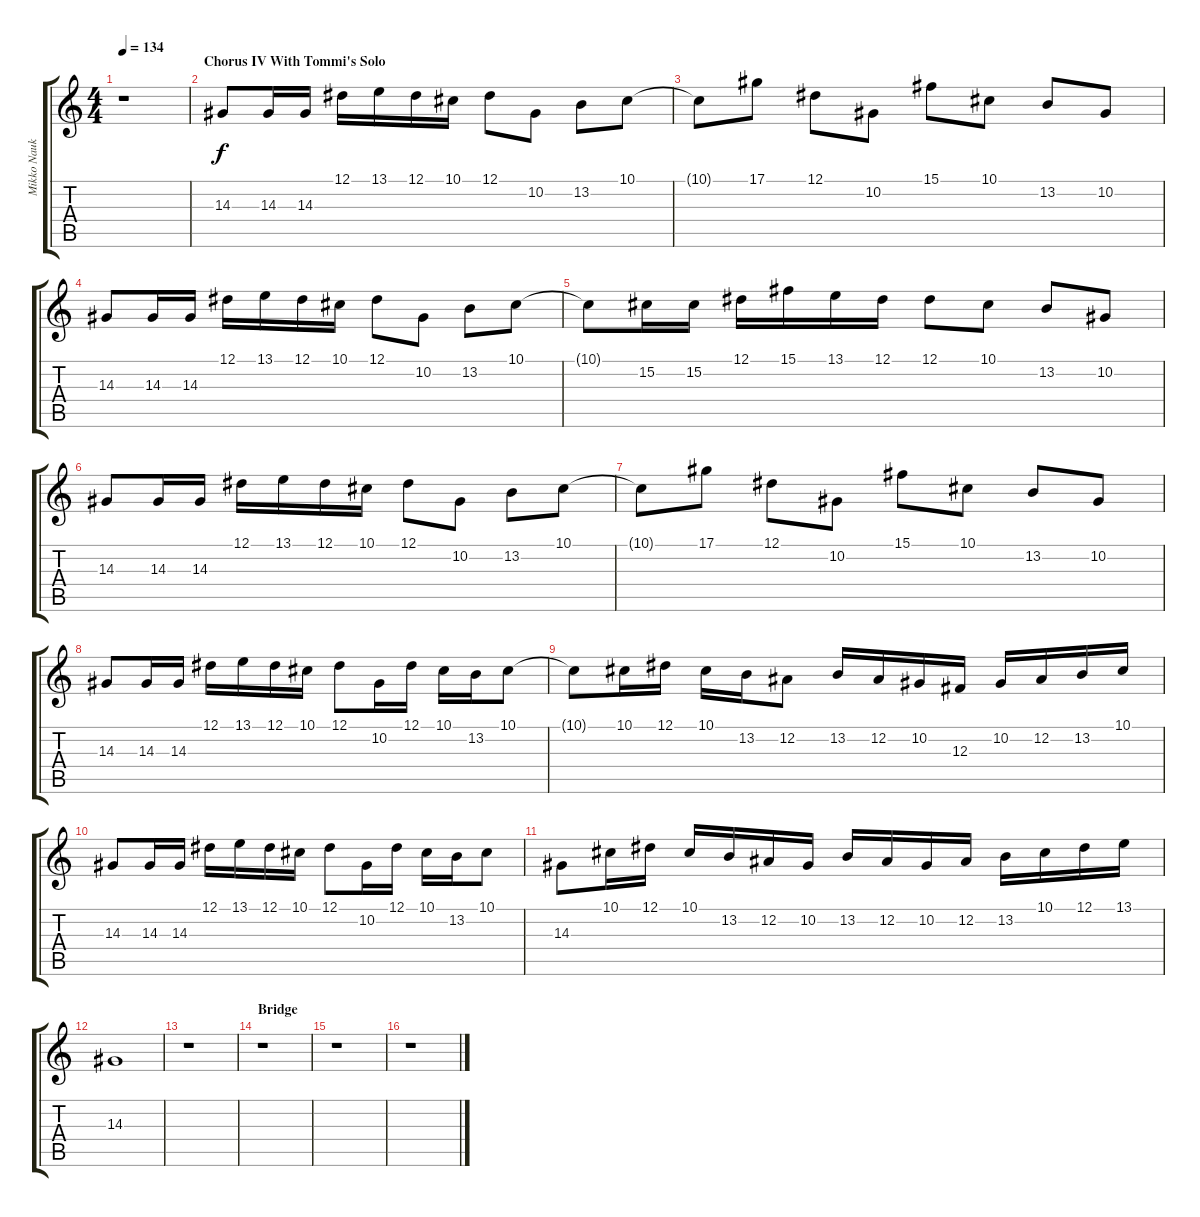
\track ("Mikko Naukkarinen - Keyboards I" "Mikko Nauk") {instrument lead2sawtooth}
\staff {score tabs}
\tuning (Eb4 Bb3 Gb3 Db3 Ab2 Eb2) {hide}
\ts (4 4)
\tempo 134
\clef g2
\ks c
r.1{dy f} |
\section ("" "Chorus IV With Tommi's Solo")
14.3.8 14.3.16 14.3.16 12.1.16 13.1.16 12.1.16 10.1.16 12.1.8 10.2.8 13.2.8 10.1.8 |
10.1{t}.8 17.1.8 12.1.8 10.2.8 15.1.8 10.1.8 13.2.8 10.2.8 |
14.3.8 14.3.16 14.3.16 12.1.16 13.1.16 12.1.16 10.1.16 12.1.8 10.2.8 13.2.8 10.1.8 |
10.1{t}.8 15.2.16 15.2.16 12.1.16 15.1.16 13.1.16 12.1.16 12.1.8 10.1.8 13.2.8 10.2.8 |
14.3.8 14.3.16 14.3.16 12.1.16 13.1.16 12.1.16 10.1.16 12.1.8 10.2.8 13.2.8 10.1.8 |
10.1{t}.8 17.1.8 12.1.8 10.2.8 15.1.8 10.1.8 13.2.8 10.2.8 |
14.3.8 14.3.16 14.3.16 12.1.16 13.1.16 12.1.16 10.1.16 12.1.8 10.2.16 12.1.16 10.1.16 13.2.16 10.1.8 |
10.1{t}.8 10.1.16 12.1.16 10.1.16 13.2.16 12.2.8 13.2.16 12.2.16 10.2.16 12.3.16 10.2.16 12.2.16 13.2.16 10.1.16 |
14.3.8 14.3.16 14.3.16 12.1.16 13.1.16 12.1.16 10.1.16 12.1.8 10.2.16 12.1.16 10.1.16 13.2.16 10.1.8 |
14.3.8 10.1.16 12.1.16 10.1.16 13.2.16 12.2.16 10.2.16 13.2.16 12.2.16 10.2.16 12.2.16 13.2.16 10.1.16 12.1.16 13.1.16 |
14.3.1 |
r.1 |
\section ("" "Bridge")
r.1 |
r.1 |
r.1
